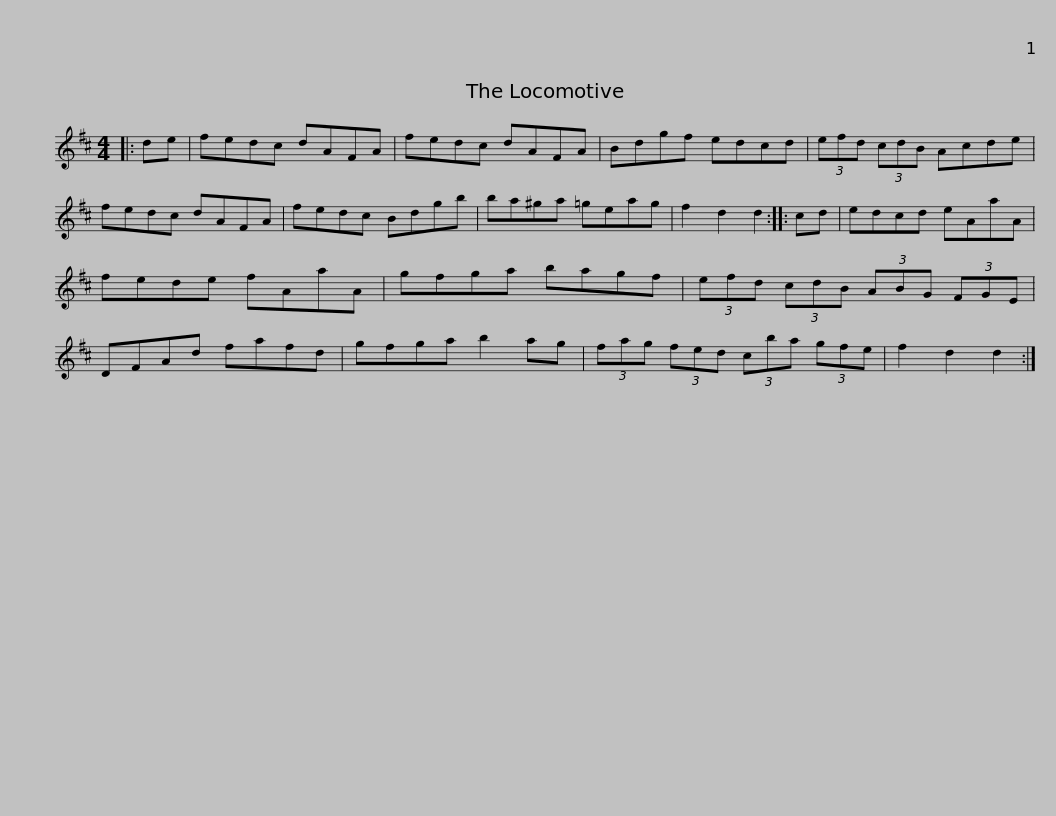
X:1
L:1/8
M:4/4
I:linebreak $
K:D
V:1 treble
V:1
|: de | fedc dAFA | fedc dAFA | Bdgf edcd | (3efd (3cdB Acde | %5
 fedc dAFA |$ fedc Bdgb | ba^ga =geag | f2 d2 d2 :: cd | %10
 edcd eAaA | fede fAaA |$ gfga bagf | (3efd (3cdB (3ABG (3FGE | DFAd fafd | %15
 gfga b2 ag |$ (3fag (3fed (3cba (3gfe | f2 d2 d2 :| %18
